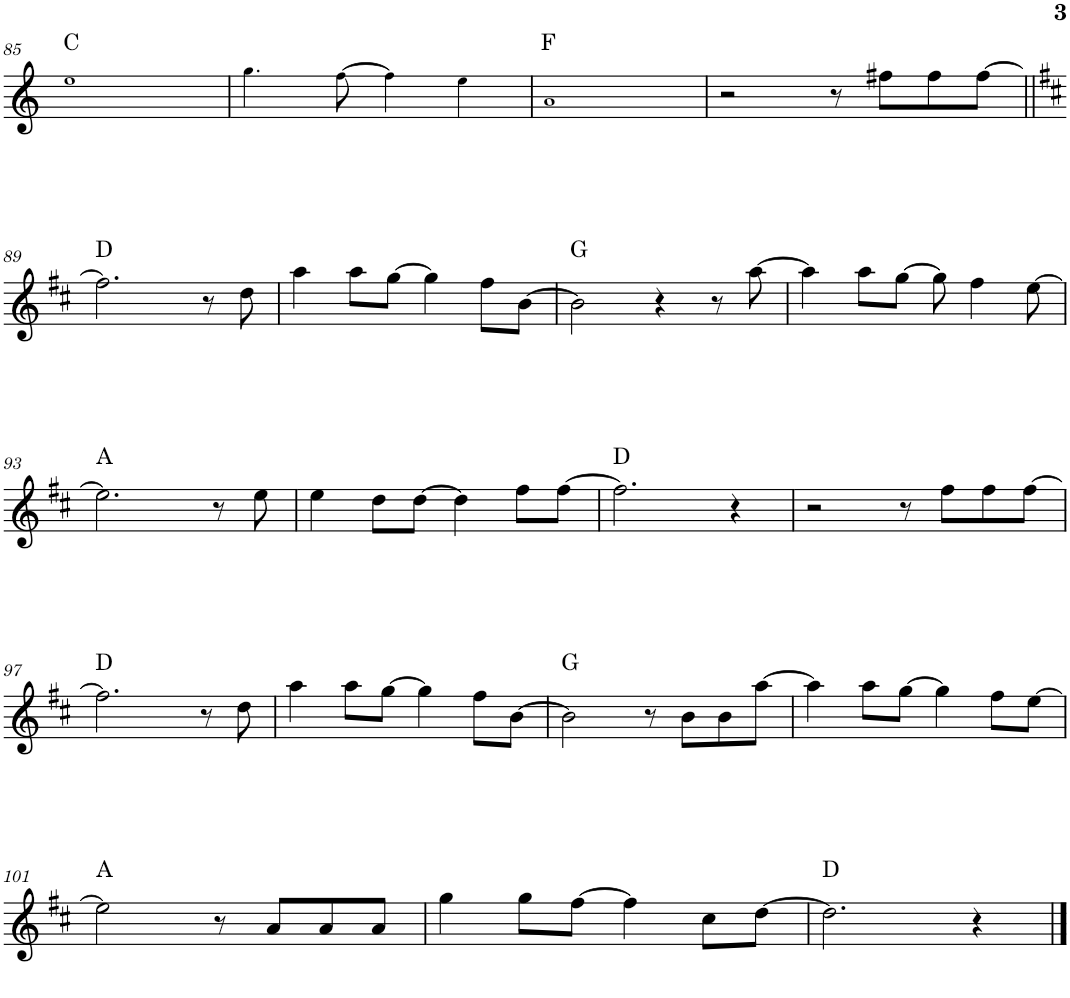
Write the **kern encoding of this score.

**kern	**harte
*part1	*part1
*staff1	*
*I"Piano	*
*I'Pno.	*
!!LO:PB:g=z
*clefG2	*
*k[]	*
*M4/4	*
=85	=85
1ee!	C:maj
=86	=86
4.gg!\	.
[8ff!\	.
4ff!\]	.
4ee!\	.
=87	=87
1a!	F:maj
=88	=88
2r	.
8r	.
8ff#X\L	.
8ff#\	.
[8ff#\J	.
!!LO:LB:g=z
=89||	=89||
*k[f#c#]	*
2.ff#\]	D:maj
8r	.
8dd\	.
=90	=90
4aa\	.
8aa\L	.
[8gg\J	.
4gg\]	.
8ff#\L	.
[8b\J	.
=91	=91
2b\]	G:maj
4r	.
8r	.
[8aa\	.
=92	=92
4aa\]	.
8aa\L	.
[8gg\J	.
8gg\]	.
4ff#\	.
[8ee\	.
!!LO:LB:g=z
=93	=93
2.ee\]	A:maj
8r	.
8ee\	.
=94	=94
4ee\	.
8dd\L	.
[8dd\J	.
4dd\]	.
8ff#\L	.
[8ff#\J	.
=95	=95
2.ff#\]	D:maj
4r	.
=96	=96
2r	.
8r	.
8ff#\L	.
8ff#\	.
[8ff#\J	.
!!LO:LB:g=z
=97	=97
2.ff#\]	D:maj
8r	.
8dd\	.
=98	=98
4aa\	.
8aa\L	.
[8gg\J	.
4gg\]	.
8ff#\L	.
[8b\J	.
=99	=99
2b\]	G:maj
8r	.
8b\L	.
8b\	.
[8aa\J	.
=100	=100
4aa\]	.
8aa\L	.
[8gg\J	.
4gg\]	.
8ff#\L	.
[8ee\J	.
!!LO:LB:g=z
=101	=101
2ee\]	A:maj
8r	.
8a/L	.
8a/	.
8a/J	.
=102	=102
4gg\	.
8gg\L	.
[8ff#\J	.
4ff#\]	.
8cc#\L	.
[8dd\J	.
=103	=103
2.dd\]	D:maj
4r	.
==	==
*-	*-
